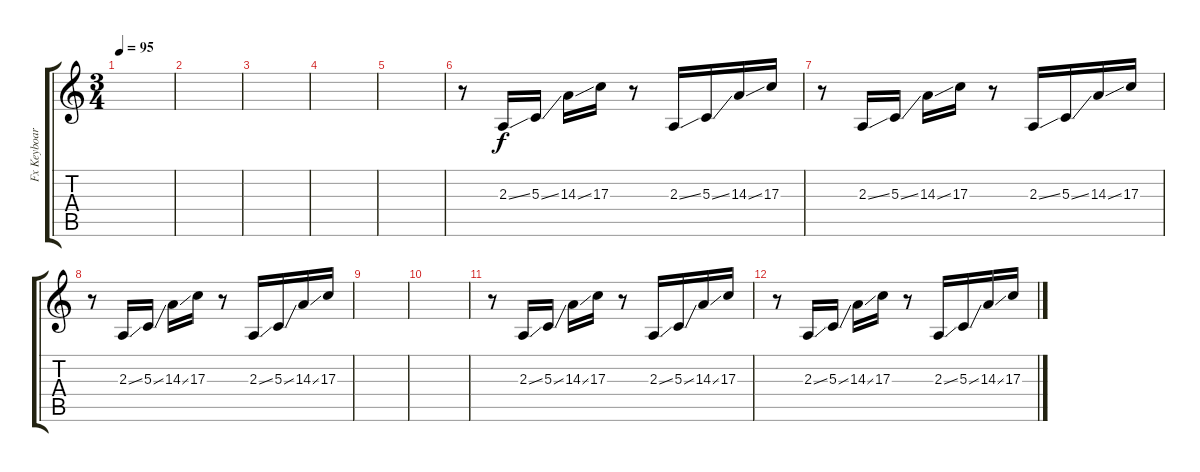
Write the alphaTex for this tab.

\track ("Fx Keyboard 2" "Fx Keyboar") {instrument lead8bassandlead}
\staff {score tabs}
\tuning (E4 B3 G3 D3 A2 E2) {hide}
\ts (3 4)
\tempo 95
\clef g2
\ks c
|
|
|
|
|
r.8{volume 16 balance 16} 2.3{ss}.16 5.3{ss}.16 14.3{ss}.16 17.3.16 r.8 2.3{ss}.16 5.3{ss}.16 14.3{ss}.16 17.3.16 |
r.8 2.3{ss}.16 5.3{ss}.16 14.3{ss}.16 17.3.16 r.8 2.3{ss}.16 5.3{ss}.16 14.3{ss}.16 17.3.16 |
r.8 2.3{ss}.16 5.3{ss}.16 14.3{ss}.16 17.3.16 r.8 2.3{ss}.16 5.3{ss}.16 14.3{ss}.16 17.3.16 |
|
|
r.8 2.3{ss}.16 5.3{ss}.16 14.3{ss}.16 17.3.16 r.8 2.3{ss}.16 5.3{ss}.16 14.3{ss}.16 17.3.16 |
r.8 2.3{ss}.16 5.3{ss}.16 14.3{ss}.16 17.3.16 r.8 2.3{ss}.16 5.3{ss}.16 14.3{ss}.16 17.3.16
